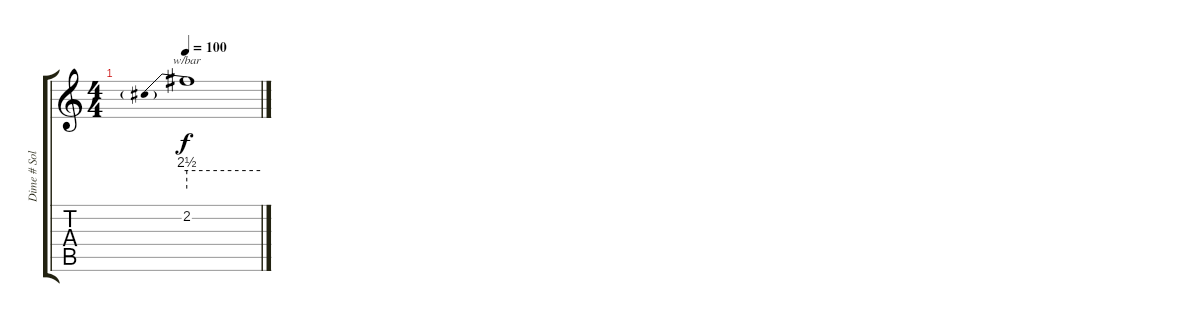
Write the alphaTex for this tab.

\track ("Dime # Solo" "Dime # Sol") {instrument distortionguitar}
\staff {score tabs}
\tuning (E4 B3 G3 D3 A2 E2) {hide}
\ts (4 4)
\tempo 100
\clef g2
\ks c
2.2{t}.1{tbe (predive default 0 10 60 10) dy f}
